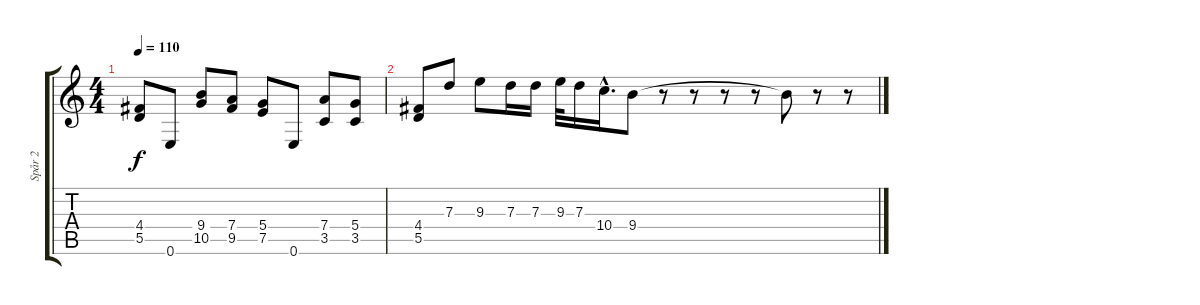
\track ("Spår 2" "Spår 2") {instrument overdrivenguitar}
\staff {score tabs}
\tuning (E4 B3 G3 D3 A2 E2) {hide}
\ts (4 4)
\tempo 110
\clef g2
\ks c
(4.4 5.5).8{dy f} 0.6.8 (9.4 10.5).8 (7.4 9.5).8 (5.4 7.5).8 0.6.8 (7.4 3.5).8 (5.4 3.5).8 |
(4.4 5.5).8 7.3.8 9.3.8 7.3.16 7.3.16 9.3.32 7.3.16 10.4{hac}.16{d} 9.4.8 r.8 r.8 r.8 r.8 9.4{t}.8 r.8 r.8
